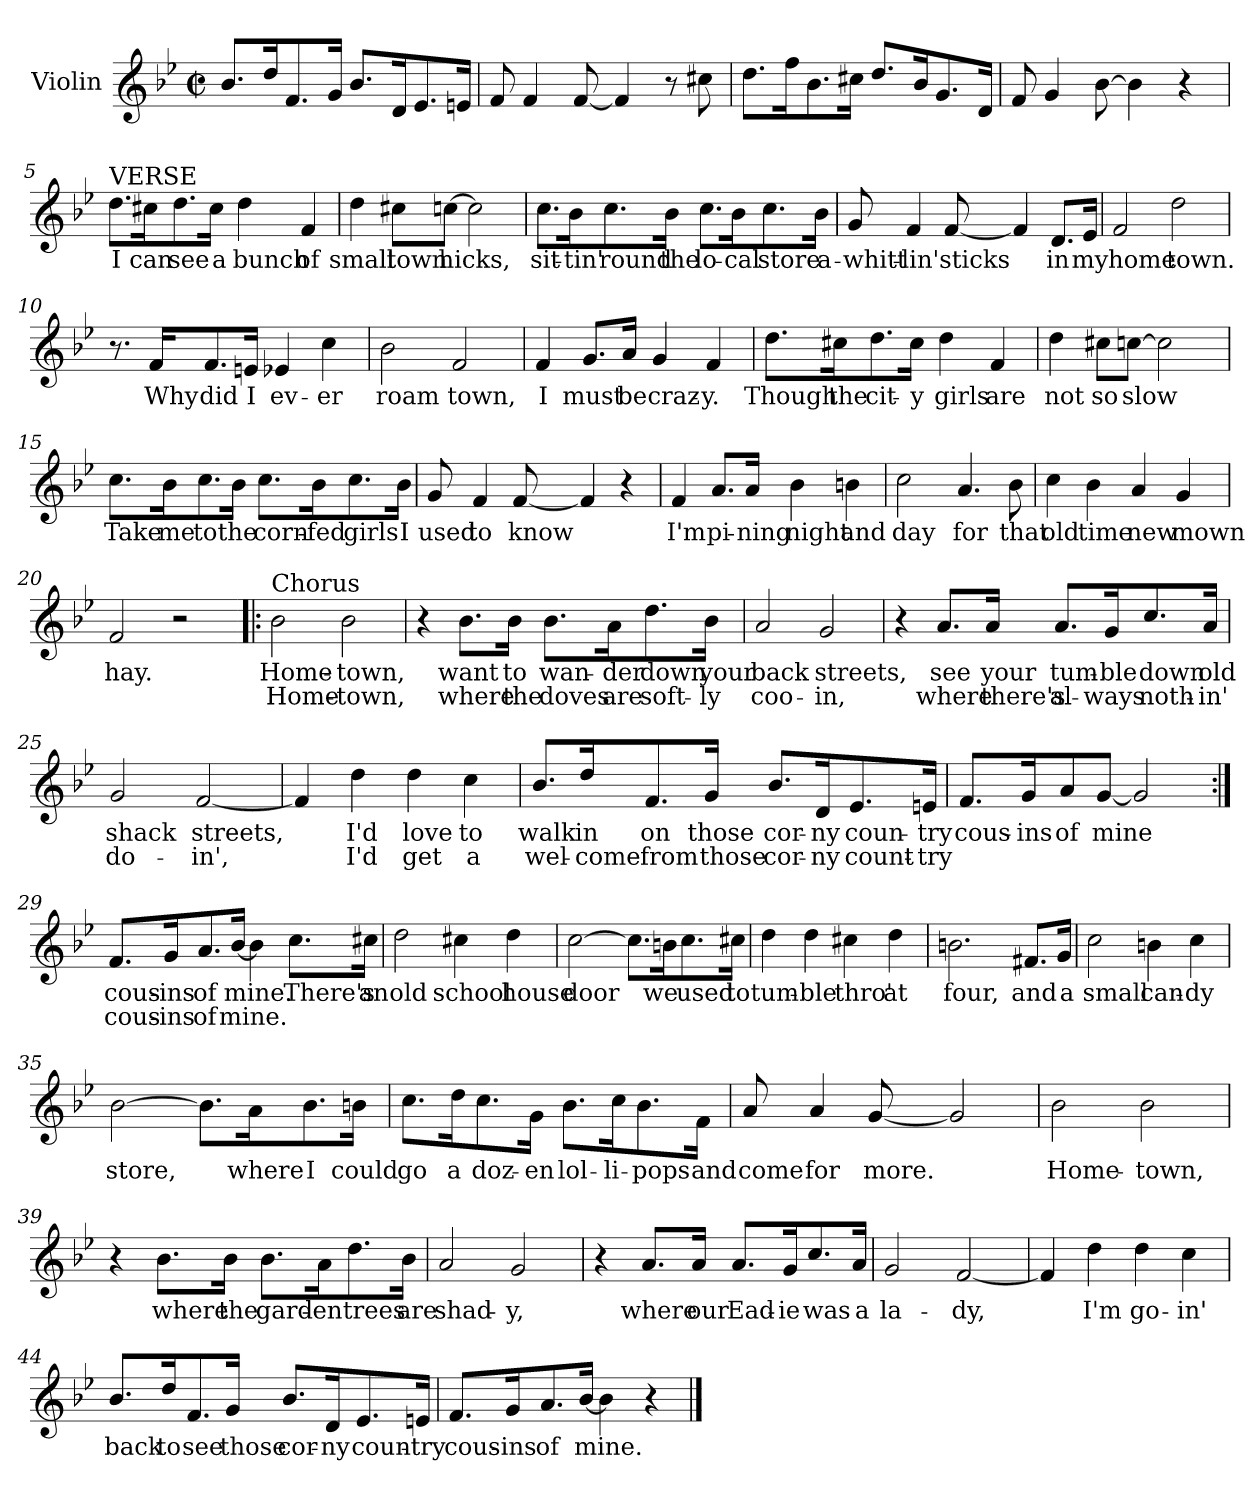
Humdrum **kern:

**kern	**text	**text
*part1	*part1	*part1
*staff1	*staff1	*staff1
*I"Violin	*	*
*I'Vln	*	*
*clefG2	*	*
*k[b-e-]	*	*
*B-:	*	*
*M2/2	*	*
*met(c|)	*	*
=1	=1	=1
8.b-/L	.	.
16dd/K	.	.
8.f/	.	.
16g/Jk	.	.
8.b-/L	.	.
16d/K	.	.
8.e-/	.	.
16en/Jk	.	.
=2	=2	=2
8f/	.	.
4f/	.	.
[8f/	.	.
4f/]	.	.
8r	.	.
8cc#X\	.	.
=3	=3	=3
8.dd\L	.	.
16ff\K	.	.
8.b-\	.	.
16cc#X\Jk	.	.
8.dd/L	.	.
16b-/K	.	.
8.g/	.	.
16d/Jk	.	.
=4	=4	=4
8f/	.	.
4g/	.	.
[8b-\	.	.
4b-\]	.	.
4r	.	.
!!LO:LB:g=z
=5	=5	=5
!LO:TX:a:t=VERSE	!	!
8.dd\L	I	.
16cc#X\K	can	.
8.dd\	see	.
16cc#\Jk	a	.
4dd\	bunch	.
4f/	of	.
=6	=6	=6
4dd\	small	.
8cc#X\L	town	.
[8ccn\J	hicks,	.
2cc\]	.	.
=7	=7	=7
8.cc\L	sit-	.
16b-\K	-tin'	.
8.cc\	round	.
16b-\Jk	the	.
8.cc\L	lo-	.
16b-\K	-cal	.
8.cc\	store	.
16b-\Jk	a-	.
=8	=8	=8
8g/	-whitt-	.
4f/	-lin'	.
[8f/	sticks	.
4f/]	.	.
8.d/L	in	.
16e-/Jk	my	.
!!LO:LB:g=z
=9	=9	=9
2f/	home	.
2dd\	town.	.
=10	=10	=10
8.r	.	.
16f/KL	Why	.
8.f/	did	.
16en/Jk	I	.
4e-X/	ev-	.
4cc\	-er	.
=11	=11	=11
2b-\	roam	.
2f/	town,	.
=12	=12	=12
4f/	I	.
8.g/L	must	.
16a/Jk	be	.
4g/	craz-	.
4f/	-y.	.
!!LO:LB:g=z
=13	=13	=13
8.dd\L	Though	.
16cc#X\K	the	.
8.dd\	cit-	.
16cc#\Jk	-y	.
4dd\	girls	.
4f/	are	.
=14	=14	=14
4dd\	not	.
8cc#X\L	so	.
[8ccn\J	slow	.
2cc\]	.	.
=15	=15	=15
8.cc\L	Take	.
16b-\K	me	.
8.cc\	to	.
16b-\Jk	the	.
8.cc\L	corn-	.
16b-\K	-fed	.
8.cc\	girls	.
16b-\Jk	I	.
=16	=16	=16
8g/	used	.
4f/	to	.
[8f/	know	.
4f/]	.	.
4r	.	.
!!LO:LB:g=z
=17	=17	=17
4f/	I'm	.
8.a/L	pi-	.
16a/Jk	-ning	.
4b-\	night	.
4bn\	and	.
=18	=18	=18
2cc\	day	.
4.a/	for	.
8b-\	that	.
=19	=19	=19
4cc\	old	.
4b-\	time	.
4a/	new	.
4g/	mown	.
=20	=20	=20
2f/	hay.	.
2r	.	.
!!LO:LB:g=z
=21!|:	=21!|:	=21!|:
!LO:TX:a:t=Chorus	!	!
2b-\	Home-	Home-
2b-\	-town,	-town,
=22	=22	=22
4r	.	.
8.b-\L	want	where
16b-\Jk	to	the
8.b-\L	wan-	doves
16a\K	-der	are
8.dd\	down	soft-
16b-\Jk	your	-ly
=23	=23	=23
2a/	back	coo-
2g/	streets,	-in,
=24	=24	=24
4r	.	.
8.a/L	see	where
16a/Jk	your	there's
8.a/L	tum-	al-
16g/K	-ble	-ways
8.cc/	down	noth-
16a/Jk	old	-in'
!!LO:LB:g=z
=25	=25	=25
2g/	shack	do-
[2f/	streets,	-in',
=26	=26	=26
4f/]	.	.
4dd\	I'd	I'd
4dd\	love	get
4cc\	to	a
=27	=27	=27
8.b-/L	walk	wel-
16dd/K	in	-come
8.f/	on	from
16g/Jk	those	those
8.b-/L	cor-	cor-
16d/K	-ny	-ny
8.e-/	coun-	count-
16en/Jk	-try	-try
=28	=28	=28
8.f/L	cous-	.
16g/K	-ins	.
8a/	of	.
[8g/J	mine	.
2g/]	.	.
!!LO:PB:g=z
=29:|!	=29:|!	=29:|!
8.f/L	cous-	cous-
16g/K	-ins	-ins
8.a/	of	of
[16b-/Jk	mine.	mine.
4b-\]	.	.
8.cc\L	There's	.
16cc#X\Jk	an	.
=30	=30	=30
2dd\	old	.
4cc#X\	school	.
4dd\	house	.
=31	=31	=31
[2cc\	door	.
8.cc\L]	.	.
16bn\K	we	.
8.cc\	used	.
16cc#X\Jk	to	.
=32	=32	=32
4dd\	tum-	.
4dd\	-ble	.
4cc#X\	thro'	.
4dd\	at	.
=33	=33	=33
2.bn\	four,	.
8.f#X/L	and	.
16g/Jk	a	.
!!LO:LB:g=z
=34	=34	=34
2cc\	small	.
4bn\	can-	.
4cc\	-dy	.
=35	=35	=35
[2b-\	store,	.
8.b-\L]	.	.
16a\K	where	.
8.b-\	I	.
16bn\Jk	could	.
=36	=36	=36
8.cc\L	go	.
16dd\K	a	.
8.cc\	doz-	.
16g\Jk	-en	.
8.b-\L	lol-	.
16cc\K	-li-	.
8.b-\	-pops	.
16f\Jk	and	.
=37	=37	=37
8a/	come	.
4a/	for	.
[8g/	more.	.
2g/]	.	.
=38	=38	=38
2b-\	Home-	.
2b-\	-town,	.
!!LO:LB:g=z
=39	=39	=39
4r	.	.
8.b-\L	where	.
16b-\Jk	the	.
8.b-\L	gard-	.
16a\K	-en	.
8.dd\	trees	.
16b-\Jk	are	.
=40	=40	=40
2a/	shad-	.
2g/	-y,	.
=41	=41	=41
4r	.	.
8.a/L	where	.
16a/Jk	our	.
8.a/L	Ead-	.
16g/K	-ie	.
8.cc/	was	.
16a/Jk	a	.
=42	=42	=42
2g/	la-	.
[2f/	-dy,	.
=43	=43	=43
4f/]	.	.
4dd\	I'm	.
4dd\	go-	.
4cc\	-in'	.
!!LO:LB:g=z
=44	=44	=44
8.b-/L	back	.
16dd/K	to	.
8.f/	see	.
16g/Jk	those	.
8.b-/L	cor-	.
16d/K	-ny	.
8.e-/	coun-	.
16en/Jk	-try	.
=45	=45	=45
8.f/L	cous-	.
16g/K	-ins	.
8.a/	of	.
[16b-/Jk	mine.-	.
4b-\]	.	.
4r	.	.
==	==	==
*-	*-	*-
